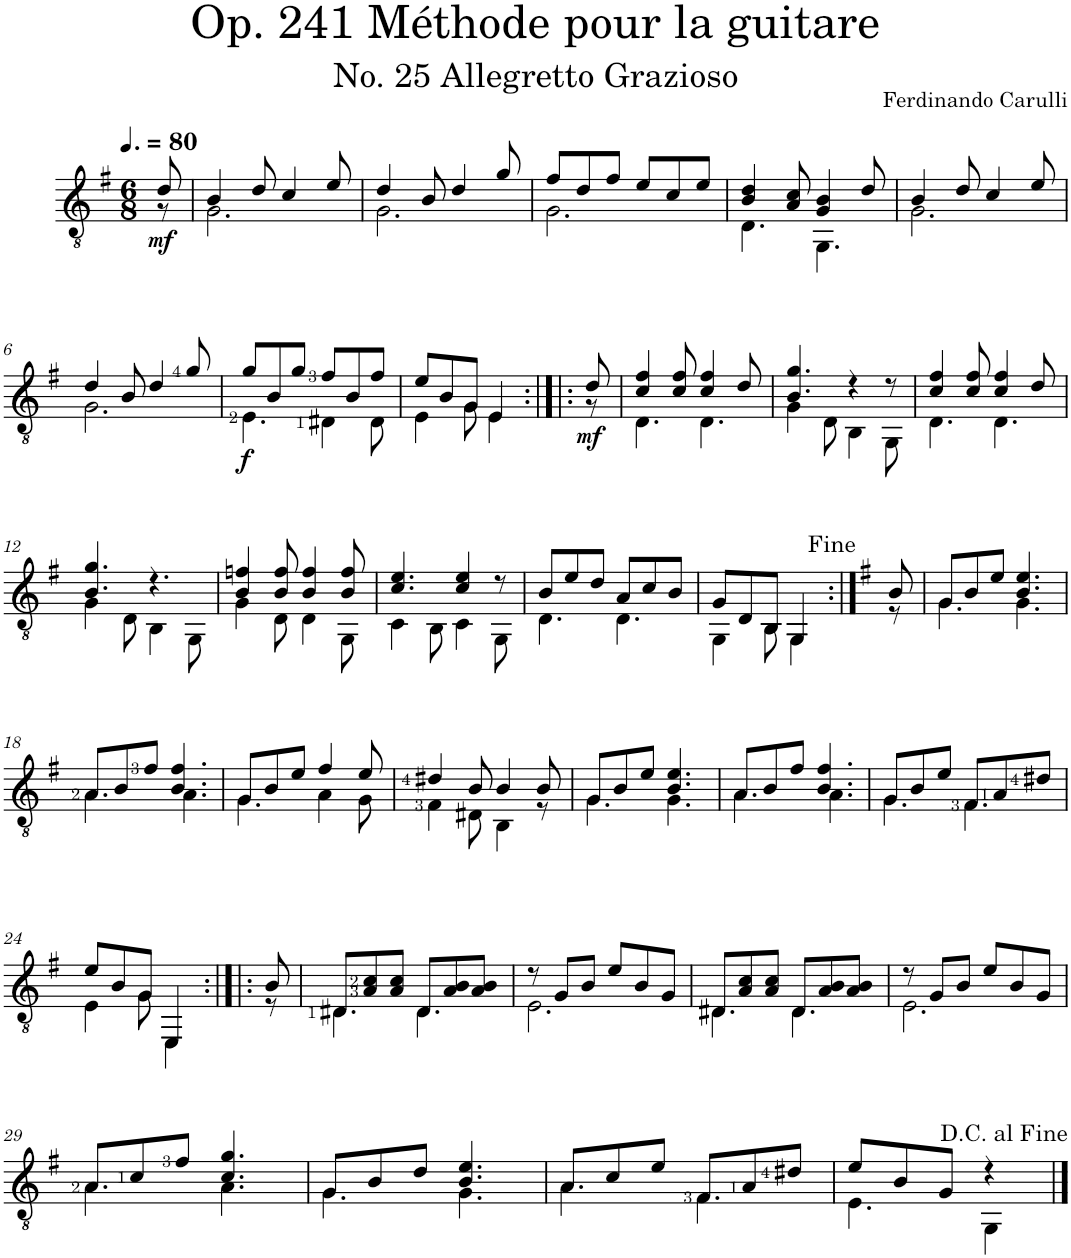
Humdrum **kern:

**kern	**dynam
*part1	*part1
*staff1	*staff1
*I"Classical Guitar	*
*clefGv2	*
*k[f#]	*
*G:	*
*M6/8	*
*MM120	*
=	=
*^	*
!	!	!LO:DY:b
8d/	8r	mf
=1	=1	=1
4B/	2.G\	.
8d/	.	.
4c/	.	.
8e/	.	.
=2	=2	=2
4d/	2.G\	.
8B/	.	.
4d/	.	.
8g/	.	.
=3	=3	=3
8f#/L	2.G\	.
8d/	.	.
8f#/J	.	.
8e/L	.	.
8c/	.	.
8e/J	.	.
=4	=4	=4
4B/ 4d/	4.D\	.
8A/ 8c/	.	.
4G/ 4B/	4.GG\	.
8d/	.	.
=5	=5	=5
4B/	2.G\	.
8d/	.	.
4c/	.	.
8e/	.	.
!!LO:LB:g=z	!!
=6	=6	=6
4d/	2.G\	.
8B/	.	.
4d/	.	.
8g/	.	.
=7	=7	=7
!	!	!LO:DY:b
8g/L	4.E\	f
8B/	.	.
8g/J	.	.
8f#/L	4D#X\	.
8B/	.	.
8f#/J	8D#\	.
=8	=8	=8
8e/L	4E\	.
8B/	.	.
8G/J	8G\	.
4E/	4E\	.
=8X1:|!|:	=8X1:|!|:	=8X1:|!|:
!	!	!LO:DY:b
8d/	8r	mf
=9	=9	=9
4c/ 4f#/	4.D\	.
8c/ 8f#/	.	.
4c/ 4f#/	4.D\	.
8d/	.	.
=10	=10	=10
4.B/ 4.g/	4G\	.
.	8D\	.
4r	4BB\	.
8r	8GG\	.
=11	=11	=11
4c/ 4f#/	4.D\	.
8c/ 8f#/	.	.
4c/ 4f#/	4.D\	.
8d/	.	.
!!LO:LB:g=z	!!
=12	=12	=12
4.B/ 4.g/	4G\	.
.	8D\	.
4.r	4BB\	.
.	8GG\	.
=13	=13	=13
4B/ 4fn/	4G\	.
8B/ 8f/	8D\	.
4B/ 4f/	4D\	.
8B/ 8f/	8GG\	.
=14	=14	=14
4.c/ 4.e/	4C\	.
.	8BB\	.
4c/ 4e/	4C\	.
8r	8GG\	.
=15	=15	=15
8B/L	4.D\	.
8e/	.	.
8d/J	.	.
8A/L	4.D\	.
8c/	.	.
8B/J	.	.
=16	=16	=16
8G/L	4GG\	.
8D/	.	.
8BB/J	8BB\	.
4GG/	4GG\	.
=16X2:|!	=16X2:|!	=16X2:|!
*k[f#]	*	*
*e:	*	*
8B/	8r	.
=17	=17	=17
8G/L	4.G\	.
8B/	.	.
8e/J	.	.
4.B/ 4.e/	4.G\	.
!!LO:LB:g=z	!!
=18	=18	=18
8A/L	4.A\	.
8B/	.	.
8f#/J	.	.
4.B/ 4.f#/	4.A\	.
=19	=19	=19
8G/L	4.G\	.
8B/	.	.
8e/J	.	.
4f#/	4A\	.
8e/	8G\	.
=20	=20	=20
4d#X/	4F#\	.
8B/	8D#X\	.
4B/	4BB\	.
8B/	8r	.
=21	=21	=21
8G/L	4.G\	.
8B/	.	.
8e/J	.	.
4.B/ 4.e/	4.G\	.
=22	=22	=22
8A/L	4.A\	.
8B/	.	.
8f#/J	.	.
4.B/ 4.f#/	4.A\	.
=23	=23	=23
8G/L	4.G\	.
8B/	.	.
8e/J	.	.
8F#/L	4.F#\	.
8A/	.	.
8d#X/J	.	.
!!LO:LB:g=z	!!
=24	=24	=24
8e/L	4E\	.
8B/	.	.
8G/J	8G\	.
4EE/	4EE\	.
=24X3:|!|:	=24X3:|!|:	=24X3:|!|:
8B/	8r	.
=25	=25	=25
8D#X/L	4.D#\	.
8A/ 8c/	.	.
8A/ 8c/J	.	.
8D#/L	4.D#\	.
8A/ 8B/	.	.
8A/ 8B/J	.	.
=26	=26	=26
8r	2.E\	.
8G/L	.	.
8B/J	.	.
8e/L	.	.
8B/	.	.
8G/J	.	.
=27	=27	=27
8D#X/L	4.D#\	.
8A/ 8c/	.	.
8A/ 8c/J	.	.
8D#/L	4.D#\	.
8A/ 8B/	.	.
8A/ 8B/J	.	.
=28	=28	=28
8r	2.E\	.
8G/L	.	.
8B/J	.	.
8e/L	.	.
8B/	.	.
8G/J	.	.
!!LO:LB:g=z	!!
=29	=29	=29
8A/L	4.A\	.
8c/	.	.
8f#/J	.	.
4.c/ 4.g/	4.A\	.
=30	=30	=30
8G/L	4.G\	.
8B/	.	.
8d/J	.	.
4.B/ 4.e/	4.G\	.
=31	=31	=31
8A/L	4.A\	.
8c/	.	.
8e/J	.	.
8F#/L	4.F#\	.
8A/	.	.
8d#X/J	.	.
=32	=32	=32
8e/L	4.E\	.
8B/	.	.
8G/J	.	.
4r	4GG\	.
*v	*v	*
==	==
*-	*-
